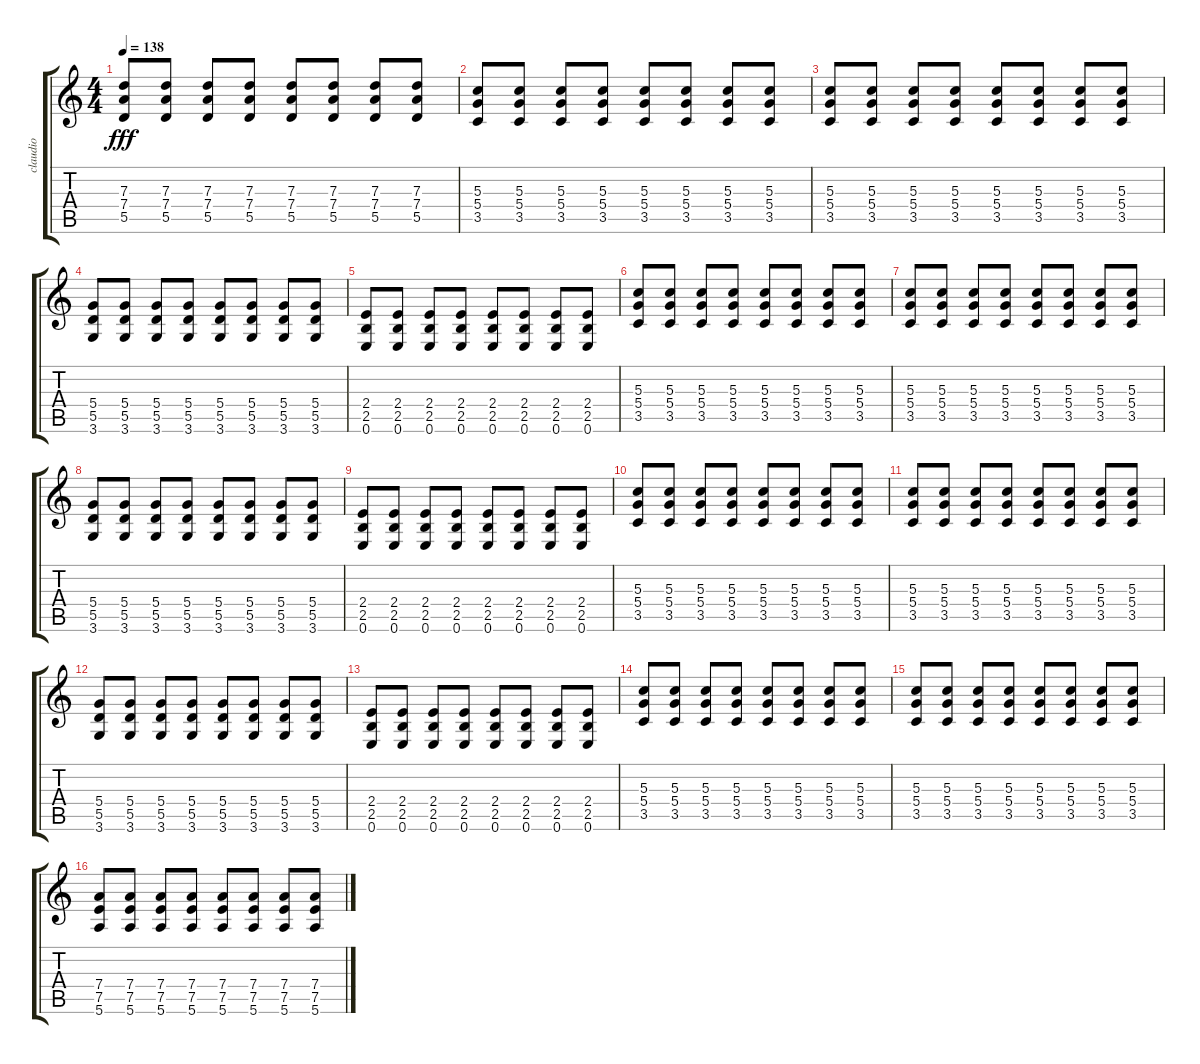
\track ("claudio" "claudio") {instrument overdrivenguitar}
\staff {score tabs}
\tuning (E4 B3 G3 D3 A2 E2) {hide}
\ts (4 4)
\tempo 138
\clef g2
\ks c
(7.3 7.4 5.5).8{dy fff} (7.3 7.4 5.5).8 (7.3 7.4 5.5).8 (7.3 7.4 5.5).8 (7.3 7.4 5.5).8 (7.3 7.4 5.5).8 (7.3 7.4 5.5).8 (7.3 7.4 5.5).8 |
(5.3 5.4 3.5).8 (5.3 5.4 3.5).8 (5.3 5.4 3.5).8 (5.3 5.4 3.5).8 (5.3 5.4 3.5).8 (5.3 5.4 3.5).8 (5.3 5.4 3.5).8 (5.3 5.4 3.5).8 |
(5.3 5.4 3.5).8 (5.3 5.4 3.5).8 (5.3 5.4 3.5).8 (5.3 5.4 3.5).8 (5.3 5.4 3.5).8 (5.3 5.4 3.5).8 (5.3 5.4 3.5).8 (5.3 5.4 3.5).8 |
(5.4 5.5 3.6).8 (5.4 5.5 3.6).8 (5.4 5.5 3.6).8 (5.4 5.5 3.6).8 (5.4 5.5 3.6).8 (5.4 5.5 3.6).8 (5.4 5.5 3.6).8 (5.4 5.5 3.6).8 |
(2.4 2.5 0.6).8 (2.4 2.5 0.6).8 (2.4 2.5 0.6).8 (2.4 2.5 0.6).8 (2.4 2.5 0.6).8 (2.4 2.5 0.6).8 (2.4 2.5 0.6).8 (2.4 2.5 0.6).8 |
(5.3 5.4 3.5).8 (5.3 5.4 3.5).8 (5.3 5.4 3.5).8 (5.3 5.4 3.5).8 (5.3 5.4 3.5).8 (5.3 5.4 3.5).8 (5.3 5.4 3.5).8 (5.3 5.4 3.5).8 |
(5.3 5.4 3.5).8 (5.3 5.4 3.5).8 (5.3 5.4 3.5).8 (5.3 5.4 3.5).8 (5.3 5.4 3.5).8 (5.3 5.4 3.5).8 (5.3 5.4 3.5).8 (5.3 5.4 3.5).8 |
(5.4 5.5 3.6).8 (5.4 5.5 3.6).8 (5.4 5.5 3.6).8 (5.4 5.5 3.6).8 (5.4 5.5 3.6).8 (5.4 5.5 3.6).8 (5.4 5.5 3.6).8 (5.4 5.5 3.6).8 |
(2.4 2.5 0.6).8 (2.4 2.5 0.6).8 (2.4 2.5 0.6).8 (2.4 2.5 0.6).8 (2.4 2.5 0.6).8 (2.4 2.5 0.6).8 (2.4 2.5 0.6).8 (2.4 2.5 0.6).8 |
(5.3 5.4 3.5).8 (5.3 5.4 3.5).8 (5.3 5.4 3.5).8 (5.3 5.4 3.5).8 (5.3 5.4 3.5).8 (5.3 5.4 3.5).8 (5.3 5.4 3.5).8 (5.3 5.4 3.5).8 |
(5.3 5.4 3.5).8 (5.3 5.4 3.5).8 (5.3 5.4 3.5).8 (5.3 5.4 3.5).8 (5.3 5.4 3.5).8 (5.3 5.4 3.5).8 (5.3 5.4 3.5).8 (5.3 5.4 3.5).8 |
(5.4 5.5 3.6).8 (5.4 5.5 3.6).8 (5.4 5.5 3.6).8 (5.4 5.5 3.6).8 (5.4 5.5 3.6).8 (5.4 5.5 3.6).8 (5.4 5.5 3.6).8 (5.4 5.5 3.6).8 |
(2.4 2.5 0.6).8 (2.4 2.5 0.6).8 (2.4 2.5 0.6).8 (2.4 2.5 0.6).8 (2.4 2.5 0.6).8 (2.4 2.5 0.6).8 (2.4 2.5 0.6).8 (2.4 2.5 0.6).8 |
(5.3 5.4 3.5).8 (5.3 5.4 3.5).8 (5.3 5.4 3.5).8 (5.3 5.4 3.5).8 (5.3 5.4 3.5).8 (5.3 5.4 3.5).8 (5.3 5.4 3.5).8 (5.3 5.4 3.5).8 |
(5.3 5.4 3.5).8 (5.3 5.4 3.5).8 (5.3 5.4 3.5).8 (5.3 5.4 3.5).8 (5.3 5.4 3.5).8 (5.3 5.4 3.5).8 (5.3 5.4 3.5).8 (5.3 5.4 3.5).8 |
(7.4 7.5 5.6).8 (7.4 7.5 5.6).8 (7.4 7.5 5.6).8 (7.4 7.5 5.6).8 (7.4 7.5 5.6).8 (7.4 7.5 5.6).8 (7.4 7.5 5.6).8 (7.4 7.5 5.6).8
